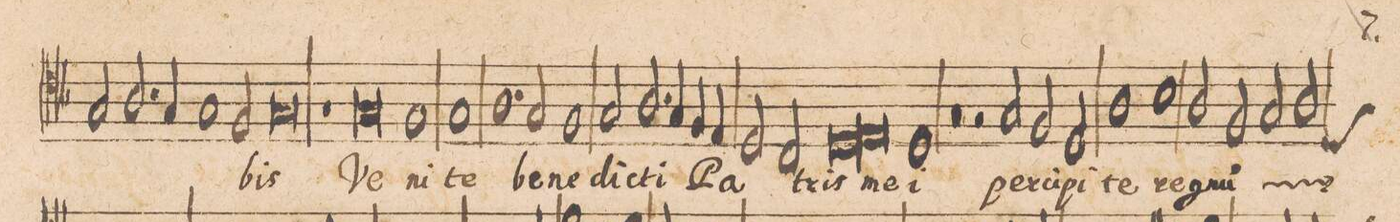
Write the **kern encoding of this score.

**kern	**text
*I"TENOR.	*
*clefC4	*
*k[b-]	*
*met(C|)	*
*M2/1	*
2G/	.
2.A/	.
=45-	=45-
4G/	.
1G	.
2F/	.
=46-	=46-
0G	-bis
=47-	=47-
1r	.
0G	Ve-
=48-	=48-
1F	-ni-
=49-	=49-
1G	-te
1.A	be-
=50-	=50-
2G/	-ne-
1F	-di-
=51-	=51-
2G/	-cti
2.A/	Pa-
4G/	.
4F/	.
4E/	.
=52-	=52-
2D/	.
2C/	-tris
*lig	*
1D	me-
=53-	=53-
1E	.
*Xlig	*
1D	-i
=54-	=54-
0r	.
=55-	=55-
2r	.
2G/	per-
2F/	-ci-
2D/	-pi-
=56-	=56-
1A	-te
1B-	re-
=57-	=57-
2A/	-gn(um)
*	*ij
2F/	per-
2G/	-ci-
2A/	-pi-
*custos:D	*
=58-	=58-
*-	*-
